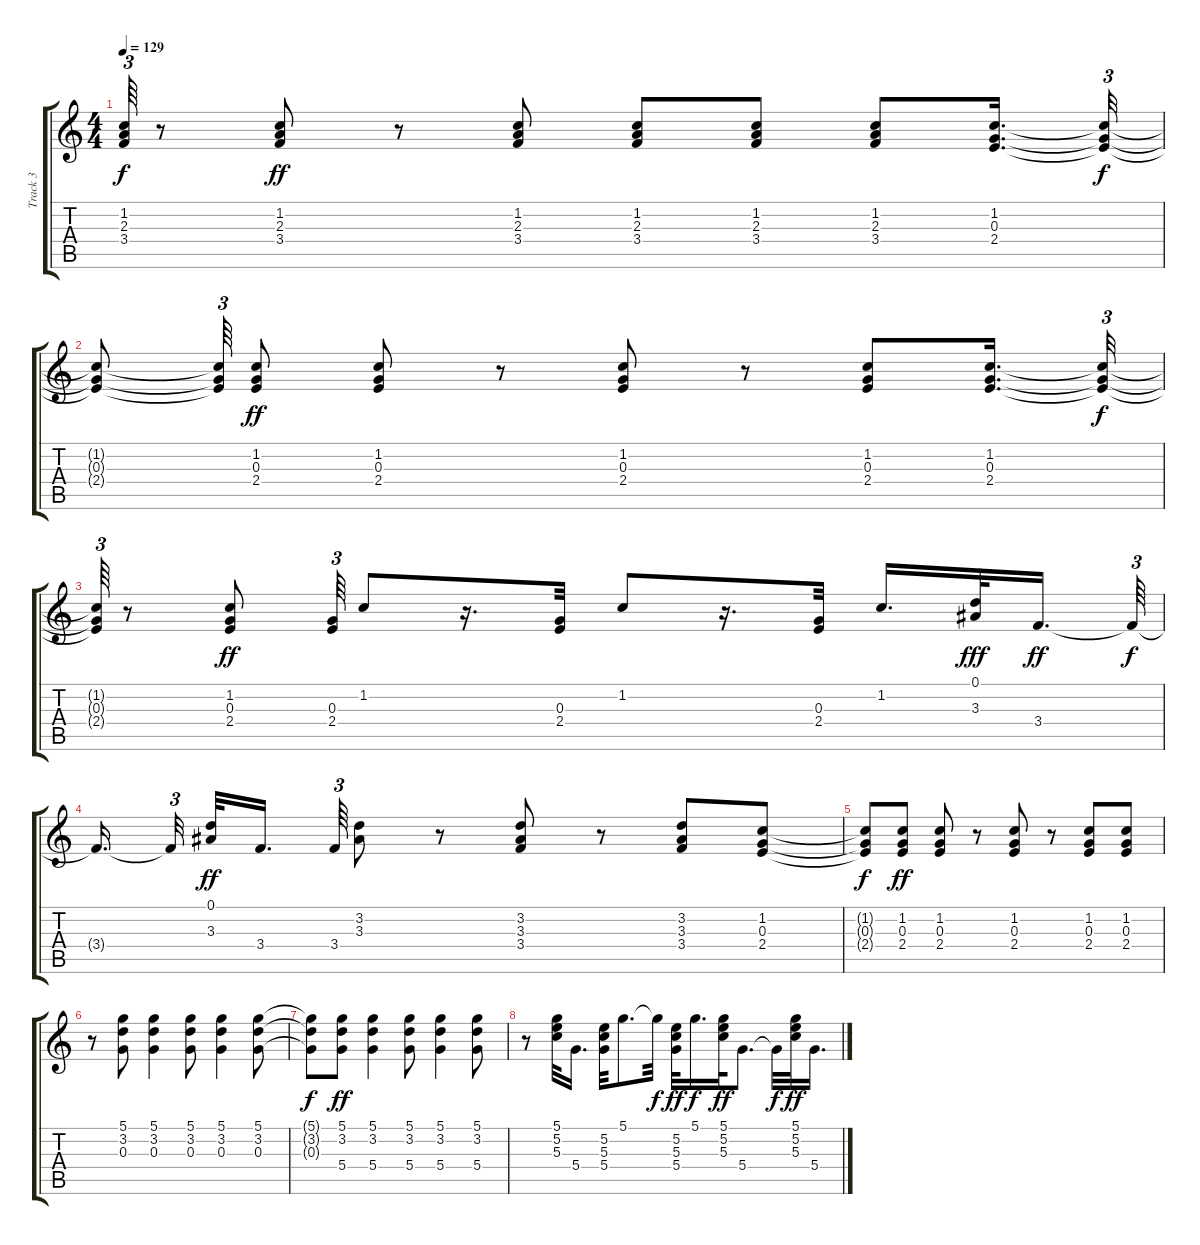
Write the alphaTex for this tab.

\track ("Track 3" "Track 3") {instrument acousticguitarsteel}
\staff {score tabs}
\tuning (D4 B3 G3 D3 G2 D2) {hide}
\ts (4 4)
\tempo 129
\clef g2
\ks c
(1.2{t} 2.3{t} 3.4{t}).64{tu (3 2) dy f} r.8 (1.2 2.3 3.4).8{dy ff} r.8 (1.2 2.3 3.4).8 (1.2 2.3 3.4).8 (1.2 2.3 3.4).8 (1.2 2.3 3.4).8 (1.2 0.3 2.4).16{d} (1.2{t} 0.3{t} 2.4{t}).32{tu (3 2) dy f} |
(1.2{t} 0.3{t} 2.4{t}).8 (1.2{t} 0.3{t} 2.4{t}).64{tu (3 2)} (1.2 0.3 2.4).8{dy ff} (1.2 0.3 2.4).8 r.8 (1.2 0.3 2.4).8 r.8 (1.2 0.3 2.4).8 (1.2 0.3 2.4).16{d} (1.2{t} 0.3{t} 2.4{t}).32{tu (3 2) dy f} |
(1.2{t} 0.3{t} 2.4{t}).64{tu (3 2)} r.8 (1.2 0.3 2.4).8{dy ff} (0.3 2.4).64{tu (3 2)} 1.2.8 r.16{d} (0.3 2.4).32 1.2.8 r.16{d} (0.3 2.4).32 1.2.16{d} (0.1 3.3).32{dy fff} 3.4.16{d dy ff beam splitsecondary} 3.4{t}.64{tu (3 2) dy f} |
3.4{t}.16{d beam splitsecondary} 3.4{t}.32{tu (3 2) beam splitsecondary} (0.1 3.3).32{dy ff} 3.4.16{d beam splitsecondary} 3.4.64{tu (3 2)} (3.2 3.3).8 r.8 (3.2 3.3 3.4).8 r.8 (3.2 3.3 3.4).8 (1.2 0.3 2.4).8 |
(1.2{t} 0.3{t} 2.4{t}).8{dy f} (1.2 0.3 2.4).8{dy ff} (1.2 0.3 2.4).8 r.8 (1.2 0.3 2.4).8 r.8 (1.2 0.3 2.4).8 (1.2 0.3 2.4).8 |
r.8 (5.1 3.2 0.3).8 (5.1 3.2 0.3).4 (5.1 3.2 0.3).8 (5.1 3.2 0.3).4 (5.1 3.2 0.3).8 |
(5.1{t} 3.2{t} 0.3{t}).8{dy f} (5.1 3.2 5.4).8{dy ff} (5.1 3.2 5.4).4 (5.1 3.2 5.4).8 (5.1 3.2 5.4).4 (5.1 3.2 5.4).8 |
r.8 (5.1 5.2 5.3).32 5.4.16{d} (5.2 5.3 5.4).32 5.1.8{d} 5.1{t}.32{dy f} (5.2 5.3 5.4).32{dy ff} 5.1.16{d dy f} (5.1 5.2 5.3).32{dy ff} 5.4.8{d} 5.4{t}.32{dy f} (5.1 5.2 5.3).32{dy ff} 5.4.16{d}
